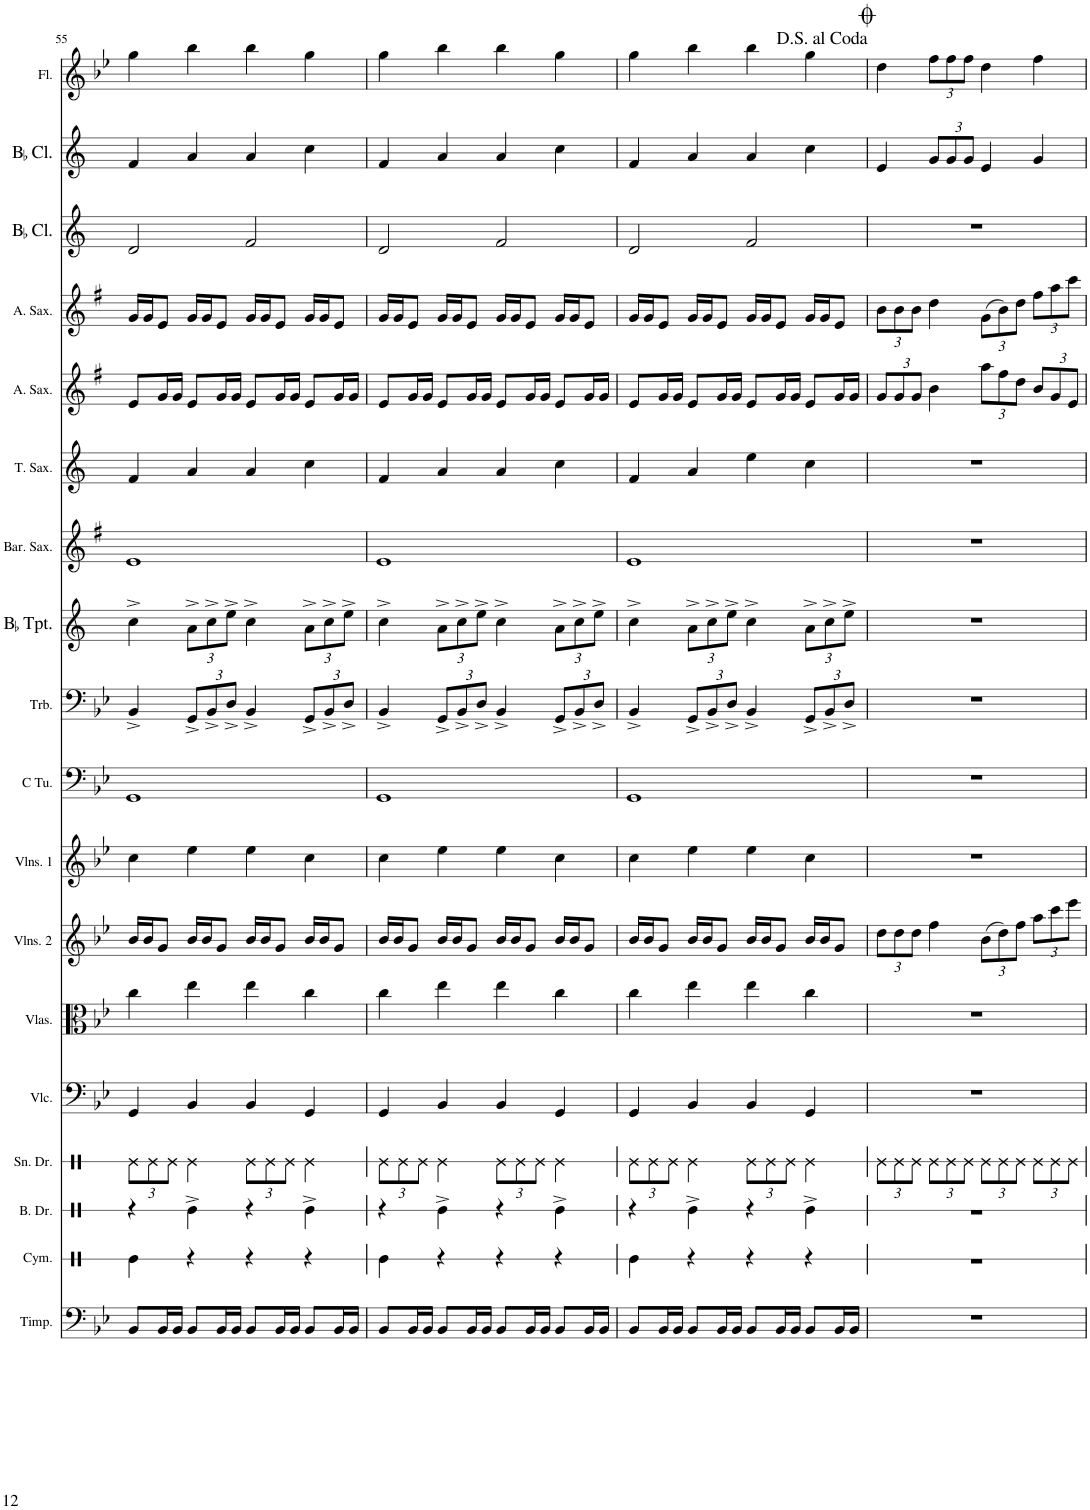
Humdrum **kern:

**kern	**kern	**kern	**kern	**kern	**kern	**kern	**kern	**kern	**kern	**kern	**kern	**kern	**kern	**kern	**kern	**kern	**kern
*part18	*part17	*part16	*part15	*part14	*part13	*part12	*part11	*part10	*part9	*part8	*part7	*part6	*part5	*part4	*part3	*part2	*part1
*staff18	*staff17	*staff16	*staff15	*staff14	*staff13	*staff12	*staff11	*staff10	*staff9	*staff8	*staff7	*staff6	*staff5	*staff4	*staff3	*staff2	*staff1
*I"Timpani	*I"Cymbal	*I"Bass Drum	*I"Snare Drum	*I"Violoncello	*I"Violas	*I"Violins 2	*I"Violins 1	*I"C Tuba	*I"Trombone	*I"BaccidentalFlat Trumpet	*I"Baritone Saxophone	*I"Tenor Saxophone	*I"Alto Saxophone	*I"Alto Saxophone	*I"BaccidentalFlat Clarinet	*I"BaccidentalFlat Clarinet	*I"Flute
*I'Timp.	*I'Cym.	*I'B. Dr.	*I'Sn. Dr.	*I'Vlc.	*I'Vlas.	*I'Vlns. 2	*I'Vlns. 1	*I'C Tu.	*I'Trb.	*I'BaccidentalFlat Tpt.	*I'Bar. Sax.	*I'T. Sax.	*I'A. Sax.	*I'A. Sax.	*I'BaccidentalFlat Cl.	*I'BaccidentalFlat Cl.	*I'Fl.
!!LO:PB:g=z
*clefF4	*clefX	*clefX	*clefX	*clefF4	*clefC3	*clefG2	*clefG2	*clefF4	*clefF4	*clefG2	*clefG2	*clefG2	*clefG2	*clefG2	*clefG2	*clefG2	*clefG2
*	*	*	*	*	*	*	*	*	*	*Trd1c2	*Trd12c21	*Trd8c14	*Trd5c9	*Trd5c9	*Trd1c2	*Trd1c2	*
*k[b-e-]	*k[]	*k[]	*k[]	*k[b-e-]	*k[b-e-]	*k[b-e-]	*k[b-e-]	*k[b-e-]	*k[b-e-]	*k[]	*k[f#]	*k[]	*k[f#]	*k[f#]	*k[]	*k[]	*k[b-e-]
*M4/4	*M4/4	*M4/4	*M4/4	*M4/4	*M4/4	*M4/4	*M4/4	*M4/4	*M4/4	*M4/4	*M4/4	*M4/4	*M4/4	*M4/4	*M4/4	*M4/4	*M4/4
*	*	*	*Xbrackettup	*	*	*	*	*	*	*	*	*	*	*	*	*	*
=55	=55	=55	=55	=55	=55	=55	=55	=55	=55	=55	=55	=55	=55	=55	=55	=55	=55
8BB-/L	4Re\	4r	12Re\L	4GG/	4cc\	16b-/LL	4cc\	1GG	4BB-^/	4cc^\	1e	4f/	8e/L	16g/LL	2d/	4f/	4gg\
.	.	.	.	.	.	16b-/J	.	.	.	.	.	.	.	16g/J	.	.	.
.	.	.	12Re\	.	.	.	.	.	.	.	.	.	.	.	.	.	.
16BB-/L	.	.	.	.	.	8g/J	.	.	.	.	.	.	16g/L	8e/J	.	.	.
.	.	.	12Re\J	.	.	.	.	.	.	.	.	.	.	.	.	.	.
16BB-/JJ	.	.	.	.	.	.	.	.	.	.	.	.	16g/JJ	.	.	.	.
*	*	*	*	*	*	*	*	*	*Xbrackettup	*Xbrackettup	*	*	*	*	*	*	*
8BB-/L	4r	4Re^\	4Re\	4BB-/	4ee-\	16b-/LL	4ee-\	.	12GG^/L	12a^\L	.	4a/	8e/L	16g/LL	.	4a/	4bb-\
.	.	.	.	.	.	16b-/J	.	.	.	.	.	.	.	16g/J	.	.	.
.	.	.	.	.	.	.	.	.	12BB-^/	12cc^\	.	.	.	.	.	.	.
16BB-/L	.	.	.	.	.	8g/J	.	.	.	.	.	.	16g/L	8e/J	.	.	.
.	.	.	.	.	.	.	.	.	12D^/J	12ee^\J	.	.	.	.	.	.	.
16BB-/JJ	.	.	.	.	.	.	.	.	.	.	.	.	16g/JJ	.	.	.	.
8BB-/L	4r	4r	12Re\L	4BB-/	4ee-\	16b-/LL	4ee-\	.	4BB-^/	4cc^\	.	4a/	8e/L	16g/LL	2f/	4a/	4bb-\
.	.	.	.	.	.	16b-/J	.	.	.	.	.	.	.	16g/J	.	.	.
.	.	.	12Re\	.	.	.	.	.	.	.	.	.	.	.	.	.	.
16BB-/L	.	.	.	.	.	8g/J	.	.	.	.	.	.	16g/L	8e/J	.	.	.
.	.	.	12Re\J	.	.	.	.	.	.	.	.	.	.	.	.	.	.
16BB-/JJ	.	.	.	.	.	.	.	.	.	.	.	.	16g/JJ	.	.	.	.
8BB-/L	4r	4Re^\	4Re\	4GG/	4cc\	16b-/LL	4cc\	.	12GG^/L	12a^\L	.	4cc\	8e/L	16g/LL	.	4cc\	4gg\
.	.	.	.	.	.	16b-/J	.	.	.	.	.	.	.	16g/J	.	.	.
.	.	.	.	.	.	.	.	.	12BB-^/	12cc^\	.	.	.	.	.	.	.
16BB-/L	.	.	.	.	.	8g/J	.	.	.	.	.	.	16g/L	8e/J	.	.	.
.	.	.	.	.	.	.	.	.	12D^/J	12ee^\J	.	.	.	.	.	.	.
16BB-/JJ	.	.	.	.	.	.	.	.	.	.	.	.	16g/JJ	.	.	.	.
=56	=56	=56	=56	=56	=56	=56	=56	=56	=56	=56	=56	=56	=56	=56	=56	=56	=56
8BB-/L	4Re\	4r	12Re\L	4GG/	4cc\	16b-/LL	4cc\	1GG	4BB-^/	4cc^\	1e	4f/	8e/L	16g/LL	2d/	4f/	4gg\
.	.	.	.	.	.	16b-/J	.	.	.	.	.	.	.	16g/J	.	.	.
.	.	.	12Re\	.	.	.	.	.	.	.	.	.	.	.	.	.	.
16BB-/L	.	.	.	.	.	8g/J	.	.	.	.	.	.	16g/L	8e/J	.	.	.
.	.	.	12Re\J	.	.	.	.	.	.	.	.	.	.	.	.	.	.
16BB-/JJ	.	.	.	.	.	.	.	.	.	.	.	.	16g/JJ	.	.	.	.
8BB-/L	4r	4Re^\	4Re\	4BB-/	4ee-\	16b-/LL	4ee-\	.	12GG^/L	12a^\L	.	4a/	8e/L	16g/LL	.	4a/	4bb-\
.	.	.	.	.	.	16b-/J	.	.	.	.	.	.	.	16g/J	.	.	.
.	.	.	.	.	.	.	.	.	12BB-^/	12cc^\	.	.	.	.	.	.	.
16BB-/L	.	.	.	.	.	8g/J	.	.	.	.	.	.	16g/L	8e/J	.	.	.
.	.	.	.	.	.	.	.	.	12D^/J	12ee^\J	.	.	.	.	.	.	.
16BB-/JJ	.	.	.	.	.	.	.	.	.	.	.	.	16g/JJ	.	.	.	.
8BB-/L	4r	4r	12Re\L	4BB-/	4ee-\	16b-/LL	4ee-\	.	4BB-^/	4cc^\	.	4a/	8e/L	16g/LL	2f/	4a/	4bb-\
.	.	.	.	.	.	16b-/J	.	.	.	.	.	.	.	16g/J	.	.	.
.	.	.	12Re\	.	.	.	.	.	.	.	.	.	.	.	.	.	.
16BB-/L	.	.	.	.	.	8g/J	.	.	.	.	.	.	16g/L	8e/J	.	.	.
.	.	.	12Re\J	.	.	.	.	.	.	.	.	.	.	.	.	.	.
16BB-/JJ	.	.	.	.	.	.	.	.	.	.	.	.	16g/JJ	.	.	.	.
8BB-/L	4r	4Re^\	4Re\	4GG/	4cc\	16b-/LL	4cc\	.	12GG^/L	12a^\L	.	4cc\	8e/L	16g/LL	.	4cc\	4gg\
.	.	.	.	.	.	16b-/J	.	.	.	.	.	.	.	16g/J	.	.	.
.	.	.	.	.	.	.	.	.	12BB-^/	12cc^\	.	.	.	.	.	.	.
16BB-/L	.	.	.	.	.	8g/J	.	.	.	.	.	.	16g/L	8e/J	.	.	.
.	.	.	.	.	.	.	.	.	12D^/J	12ee^\J	.	.	.	.	.	.	.
16BB-/JJ	.	.	.	.	.	.	.	.	.	.	.	.	16g/JJ	.	.	.	.
=57	=57	=57	=57	=57	=57	=57	=57	=57	=57	=57	=57	=57	=57	=57	=57	=57	=57
8BB-/L	4Re\	4r	12Re\L	4GG/	4cc\	16b-/LL	4cc\	1GG	4BB-^/	4cc^\	1e	4f/	8e/L	16g/LL	2d/	4f/	4gg\
.	.	.	.	.	.	16b-/J	.	.	.	.	.	.	.	16g/J	.	.	.
.	.	.	12Re\	.	.	.	.	.	.	.	.	.	.	.	.	.	.
16BB-/L	.	.	.	.	.	8g/J	.	.	.	.	.	.	16g/L	8e/J	.	.	.
.	.	.	12Re\J	.	.	.	.	.	.	.	.	.	.	.	.	.	.
16BB-/JJ	.	.	.	.	.	.	.	.	.	.	.	.	16g/JJ	.	.	.	.
8BB-/L	4r	4Re^\	4Re\	4BB-/	4ee-\	16b-/LL	4ee-\	.	12GG^/L	12a^\L	.	4a/	8e/L	16g/LL	.	4a/	4bb-\
.	.	.	.	.	.	16b-/J	.	.	.	.	.	.	.	16g/J	.	.	.
.	.	.	.	.	.	.	.	.	12BB-^/	12cc^\	.	.	.	.	.	.	.
16BB-/L	.	.	.	.	.	8g/J	.	.	.	.	.	.	16g/L	8e/J	.	.	.
.	.	.	.	.	.	.	.	.	12D^/J	12ee^\J	.	.	.	.	.	.	.
16BB-/JJ	.	.	.	.	.	.	.	.	.	.	.	.	16g/JJ	.	.	.	.
8BB-/L	4r	4r	12Re\L	4BB-/	4ee-\	16b-/LL	4ee-\	.	4BB-^/	4cc^\	.	4ee\	8e/L	16g/LL	2f/	4a/	4bb-\
.	.	.	.	.	.	16b-/J	.	.	.	.	.	.	.	16g/J	.	.	.
.	.	.	12Re\	.	.	.	.	.	.	.	.	.	.	.	.	.	.
16BB-/L	.	.	.	.	.	8g/J	.	.	.	.	.	.	16g/L	8e/J	.	.	.
.	.	.	12Re\J	.	.	.	.	.	.	.	.	.	.	.	.	.	.
16BB-/JJ	.	.	.	.	.	.	.	.	.	.	.	.	16g/JJ	.	.	.	.
8BB-/L	4r	4Re^\	4Re\	4GG/	4cc\	16b-/LL	4cc\	.	12GG^/L	12a^\L	.	4cc\	8e/L	16g/LL	.	4cc\	4gg\
.	.	.	.	.	.	16b-/J	.	.	.	.	.	.	.	16g/J	.	.	.
.	.	.	.	.	.	.	.	.	12BB-^/	12cc^\	.	.	.	.	.	.	.
16BB-/L	.	.	.	.	.	8g/J	.	.	.	.	.	.	16g/L	8e/J	.	.	.
.	.	.	.	.	.	.	.	.	12D^/J	12ee^\J	.	.	.	.	.	.	.
16BB-/JJ	.	.	.	.	.	.	.	.	.	.	.	.	16g/JJ	.	.	.	.
=58	=58	=58	=58	=58	=58	=58	=58	=58	=58	=58	=58	=58	=58	=58	=58	=58	=58
*	*	*	*	*	*	*Xbrackettup	*	*	*	*	*	*	*Xbrackettup	*Xbrackettup	*	*	*
1r	1r	1r	12Re\L	1r	1r	12dd\L	1r	1r	1r	1r	1r	1r	12g/L	12b\L	1r	4e/	4dd\
.	.	.	12Re\	.	.	12dd\	.	.	.	.	.	.	12g/	12b\	.	.	.
.	.	.	12Re\J	.	.	12dd\J	.	.	.	.	.	.	12g/J	12b\J	.	.	.
*	*	*	*	*	*	*	*	*	*	*	*	*	*	*	*	*Xbrackettup	*Xbrackettup
.	.	.	12Re\L	.	.	4ff\	.	.	.	.	.	.	4b\	4dd\	.	12g/L	12ff\L
.	.	.	12Re\	.	.	.	.	.	.	.	.	.	.	.	.	12g/	12ff\
.	.	.	12Re\J	.	.	.	.	.	.	.	.	.	.	.	.	12g/J	12ff\J
.	.	.	12Re\L	.	.	(12b-\L	.	.	.	.	.	.	12aa\L	(12g\L	.	4e/	4dd\
.	.	.	12Re\	.	.	12dd\)	.	.	.	.	.	.	12ff#\	12b\)	.	.	.
.	.	.	12Re\J	.	.	12ff\J	.	.	.	.	.	.	12dd\J	12dd\J	.	.	.
.	.	.	12Re\L	.	.	12aa\L	.	.	.	.	.	.	12b/L	12ff#\L	.	4g/	4ff\
.	.	.	12Re\	.	.	12ccc\	.	.	.	.	.	.	12g/	12aa\	.	.	.
.	.	.	12Re\J	.	.	12eee-\J	.	.	.	.	.	.	12e/J	12ccc\J	.	.	.
=	=	=	=	=	=	=	=	=	=	=	=	=	=	=	=	=	=
*-	*-	*-	*-	*-	*-	*-	*-	*-	*-	*-	*-	*-	*-	*-	*-	*-	*-
